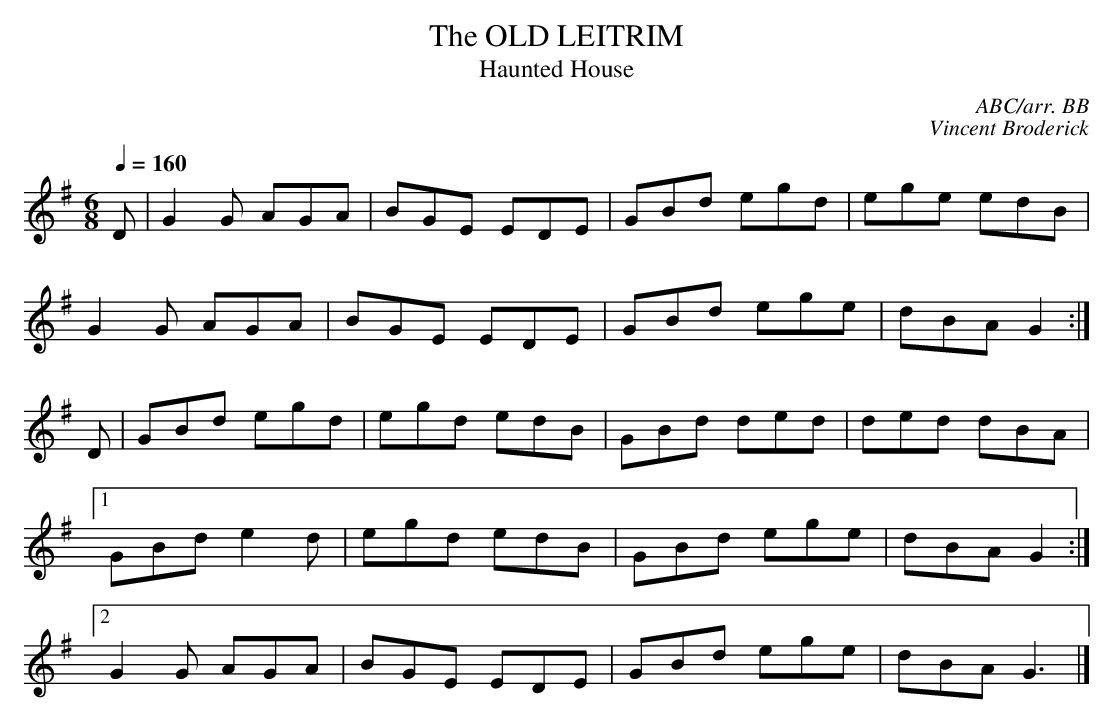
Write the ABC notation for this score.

X:1
T:OLD LEITRIM, The
T:Haunted House
C:ABC/arr. BB
C:Vincent Broderick
M:6/8
Q:1/4=160
L:1/8
K:G
D|G2G AGA|BGE EDE|GBd egd|ege edB|
G2G AGA|BGE EDE|GBd ege|dBA G2 :|
D|GBd egd|egd edB|GBd ded|ded dBA|
[1 GBd e2d|egd edB|GBd ege|dBA G2 :|
[2 G2G AGA|BGE EDE|GBd ege|dBA G3 |]
